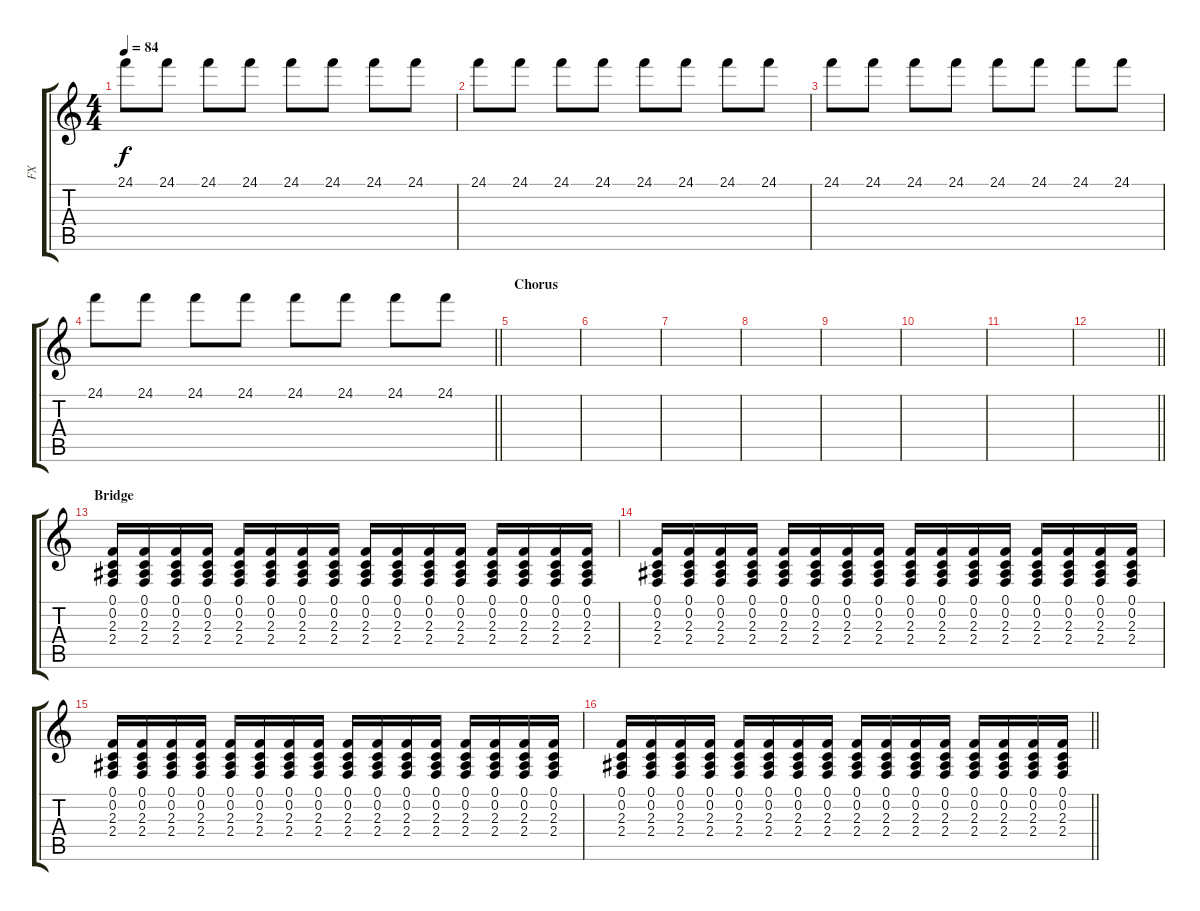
\track ("FX" "FX") {instrument guitarfretnoise}
\staff {score tabs}
\tuning (F4 C4 Ab3 Eb3 Bb2 F2) {hide}
\ts (4 4)
\tempo 84
\clef g2
\ks c
24.1.8{dy f} 24.1.8 24.1.8 24.1.8 24.1.8 24.1.8 24.1.8 24.1.8 |
24.1.8 24.1.8 24.1.8 24.1.8 24.1.8 24.1.8 24.1.8 24.1.8 |
24.1.8 24.1.8 24.1.8 24.1.8 24.1.8 24.1.8 24.1.8 24.1.8 |
\barLineRight lightlight
24.1.8 24.1.8 24.1.8 24.1.8 24.1.8 24.1.8 24.1.8 24.1.8 |
\section ("" "Chorus")
|
|
|
|
|
|
|
\barLineRight lightlight
|
\section ("" "Bridge")
(0.1 0.2 2.3 2.4).16{volume 7} (0.1 0.2 2.3 2.4).16 (0.1 0.2 2.3 2.4).16 (0.1 0.2 2.3 2.4).16 (0.1 0.2 2.3 2.4).16 (0.1 0.2 2.3 2.4).16 (0.1 0.2 2.3 2.4).16 (0.1 0.2 2.3 2.4).16 (0.1 0.2 2.3 2.4).16 (0.1 0.2 2.3 2.4).16 (0.1 0.2 2.3 2.4).16 (0.1 0.2 2.3 2.4).16 (0.1 0.2 2.3 2.4).16 (0.1 0.2 2.3 2.4).16 (0.1 0.2 2.3 2.4).16 (0.1 0.2 2.3 2.4).16 |
(0.1 0.2 2.3 2.4).16 (0.1 0.2 2.3 2.4).16 (0.1 0.2 2.3 2.4).16 (0.1 0.2 2.3 2.4).16 (0.1 0.2 2.3 2.4).16 (0.1 0.2 2.3 2.4).16 (0.1 0.2 2.3 2.4).16 (0.1 0.2 2.3 2.4).16 (0.1 0.2 2.3 2.4).16 (0.1 0.2 2.3 2.4).16 (0.1 0.2 2.3 2.4).16 (0.1 0.2 2.3 2.4).16 (0.1 0.2 2.3 2.4).16 (0.1 0.2 2.3 2.4).16 (0.1 0.2 2.3 2.4).16 (0.1 0.2 2.3 2.4).16 |
(0.1 0.2 2.3 2.4).16 (0.1 0.2 2.3 2.4).16 (0.1 0.2 2.3 2.4).16 (0.1 0.2 2.3 2.4).16 (0.1 0.2 2.3 2.4).16 (0.1 0.2 2.3 2.4).16 (0.1 0.2 2.3 2.4).16 (0.1 0.2 2.3 2.4).16 (0.1 0.2 2.3 2.4).16 (0.1 0.2 2.3 2.4).16 (0.1 0.2 2.3 2.4).16 (0.1 0.2 2.3 2.4).16 (0.1 0.2 2.3 2.4).16 (0.1 0.2 2.3 2.4).16 (0.1 0.2 2.3 2.4).16 (0.1 0.2 2.3 2.4).16 |
\barLineRight lightlight
(0.1 0.2 2.3 2.4).16 (0.1 0.2 2.3 2.4).16 (0.1 0.2 2.3 2.4).16 (0.1 0.2 2.3 2.4).16 (0.1 0.2 2.3 2.4).16 (0.1 0.2 2.3 2.4).16 (0.1 0.2 2.3 2.4).16 (0.1 0.2 2.3 2.4).16 (0.1 0.2 2.3 2.4).16 (0.1 0.2 2.3 2.4).16 (0.1 0.2 2.3 2.4).16 (0.1 0.2 2.3 2.4).16 (0.1 0.2 2.3 2.4).16 (0.1 0.2 2.3 2.4).16 (0.1 0.2 2.3 2.4).16 (0.1 0.2 2.3 2.4).16
